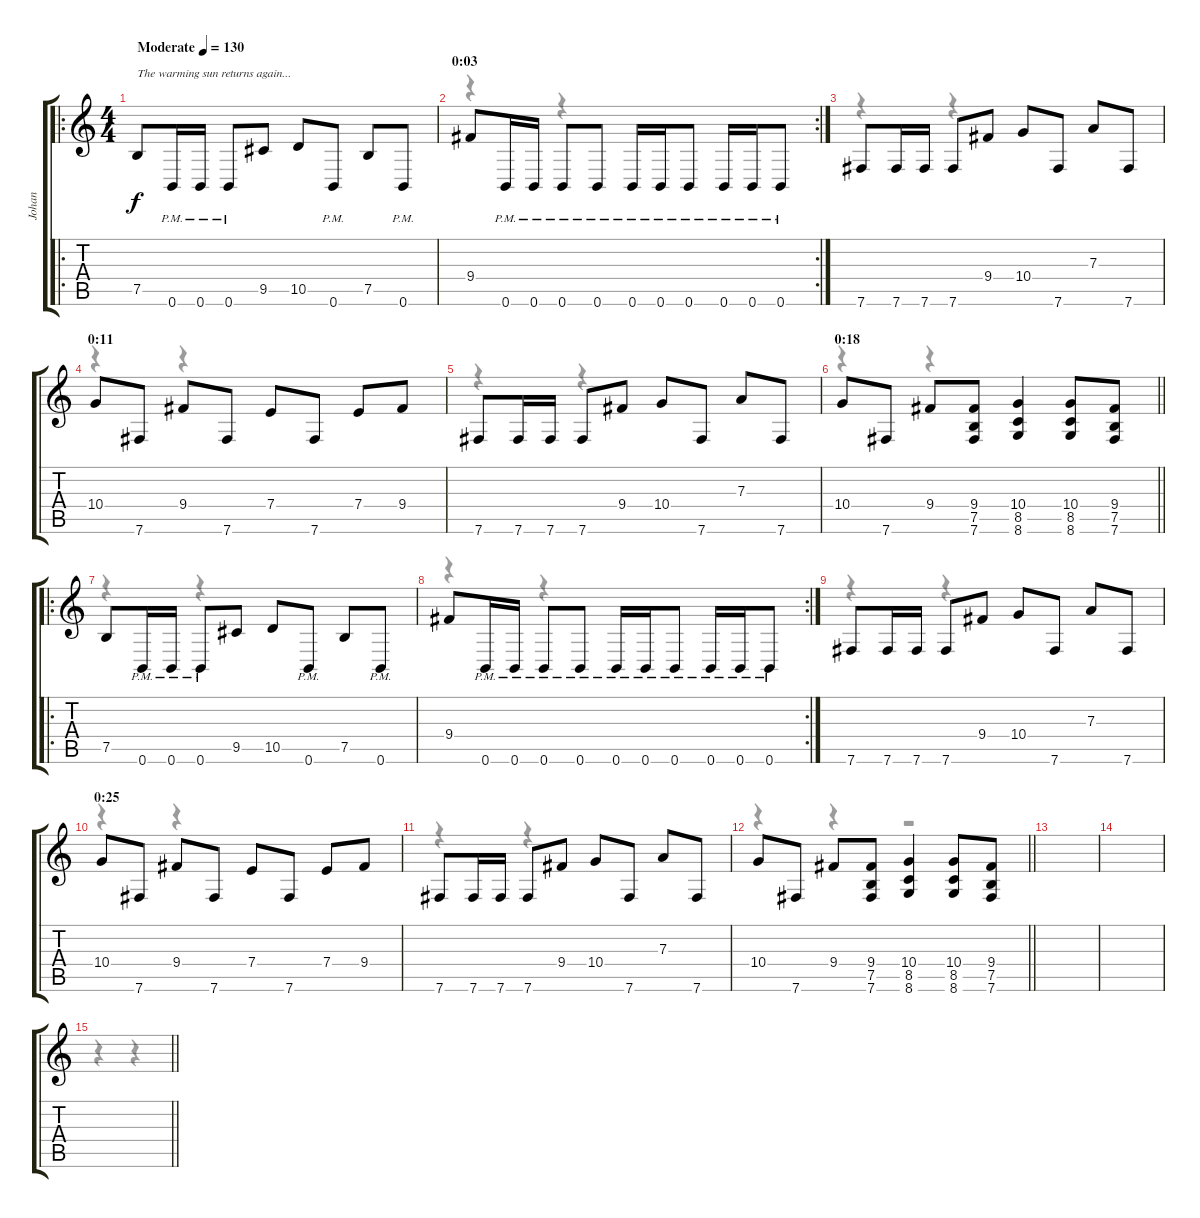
\track ("Johan" "Johan") {instrument distortionguitar}
\staff {score tabs}
\tuning (B3 Gb3 D3 A2 E2 B1) {hide}
\voice
\ro
\ts (4 4)
\tempo (130 "Moderate")
\clef g2
\ks c
7.5.8{txt "The warming sun returns again..." dy f instrument distortionguitar} 0.6{pm}.16 0.6{pm}.16 0.6{pm}.8 9.5.8 10.5.8 0.6{pm}.8 7.5.8 0.6{pm}.8 |
\rc 2
\section ("" "0:03")
9.4.8 0.6{pm}.16 0.6{pm}.16 0.6{pm}.8 0.6{pm}.8 0.6{pm}.16 0.6{pm}.16 0.6{pm}.8 0.6{pm}.16 0.6{pm}.16 0.6{pm}.8 |
7.6.8 7.6.16 7.6.16 7.6.8 9.4.8 10.4.8 7.6.8 7.3.8 7.6.8 |
\section ("" "0:11")
10.4.8 7.6.8 9.4.8 7.6.8 7.4.8 7.6.8 7.4.8 9.4.8 |
7.6.8 7.6.16 7.6.16 7.6.8 9.4.8 10.4.8 7.6.8 7.3.8 7.6.8 |
\section ("" "0:18")
\barLineRight lightlight
10.4.8 7.6.8 9.4.8 (9.4 7.5 7.6).8 (10.4 8.5 8.6).4 (10.4 8.5 8.6).8 (9.4 7.5 7.6).8 |
\ro
7.5.8 0.6{pm}.16 0.6{pm}.16 0.6{pm}.8 9.5.8 10.5.8 0.6{pm}.8 7.5.8 0.6{pm}.8 |
\rc 2
9.4.8 0.6{pm}.16 0.6{pm}.16 0.6{pm}.8 0.6{pm}.8 0.6{pm}.16 0.6{pm}.16 0.6{pm}.8 0.6{pm}.16 0.6{pm}.16 0.6{pm}.8 |
7.6.8 7.6.16 7.6.16 7.6.8 9.4.8 10.4.8 7.6.8 7.3.8 7.6.8 |
\section ("" "0:25")
10.4.8 7.6.8 9.4.8 7.6.8 7.4.8 7.6.8 7.4.8 9.4.8 |
7.6.8 7.6.16 7.6.16 7.6.8 9.4.8 10.4.8 7.6.8 7.3.8 7.6.8 |
\barLineRight lightlight
10.4.8 7.6.8 9.4.8 (9.4 7.5 7.6).8 (10.4 8.5 8.6).4 (10.4 8.5 8.6).8 (9.4 7.5 7.6).8 |
|
|
\barLineRight lightlight
\voice
\clef g2
\ottava regular
\simile none
\ks c
r.4{dy f} r.4 |
r.4 r.4 |
r.4 r.4 |
r.4 r.4 |
r.4 r.4 |
\barLineRight lightlight
r.4 r.4 |
r.4 r.4 |
r.4 r.4 |
r.4 r.4 |
r.4 r.4 |
r.4 r.4 |
\barLineRight lightlight
r.4 r.4 r.2 |
|
|
\barLineRight lightlight
